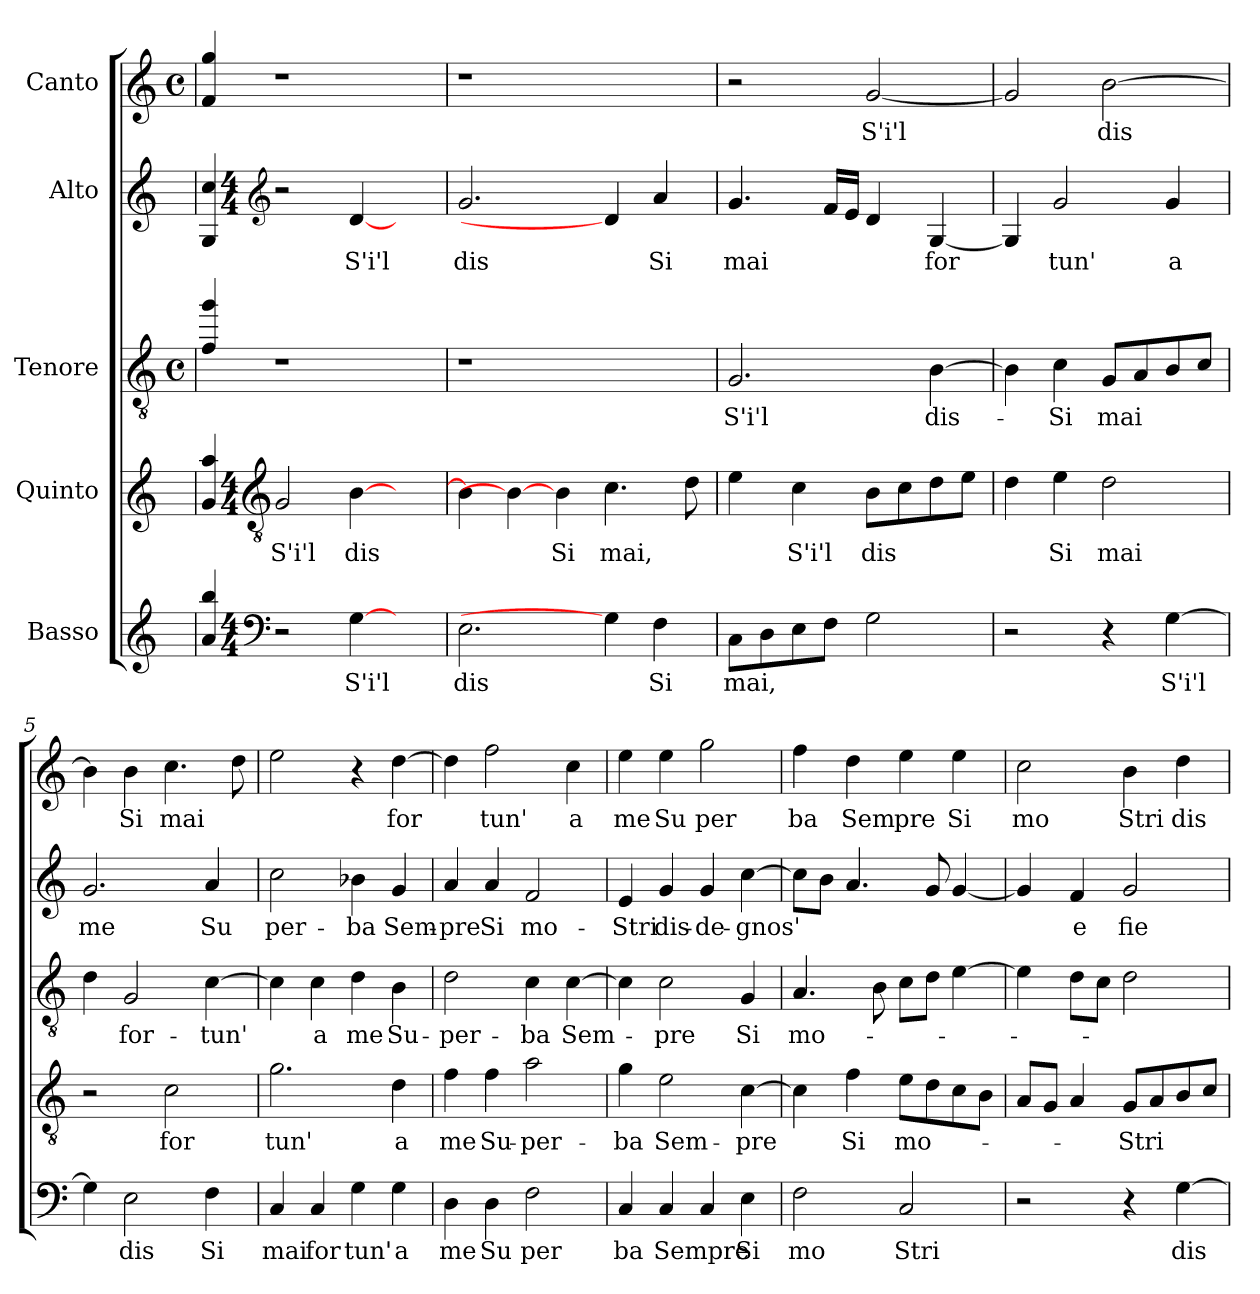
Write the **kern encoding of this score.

**kern	**text	**kern	**text	**kern	**text	**kern	**text	**kern	**text
*part5	*part5	*part4	*part4	*part3	*part3	*part2	*part2	*part1	*part1
*staff5	*staff5	*staff4	*staff4	*staff3	*staff3	*staff2	*staff2	*staff1	*staff1
*I"Basso	*	*I"Quinto	*	*I"Tenore	*	*I"Alto	*	*I"Canto	*
!!LO:PB:g=z
*stria5	*	*stria5	*	*stria5	*	*stria5	*	*stria5	*
*	*	*	*	*clefGv2	*	*	*	*clefG2	*
*	*	*	*	*M4/4	*	*	*	*M4/4	*
*	*	*	*	*met(c)	*	*	*	*met(c)	*
=1	=1!	=1	=1!	=1	=1!	=1	=1!	=1!	=1!
4bb/ 4a/	.	4aa/ 4g/	.	4gg/ 4f/	.	4cc/ 4G/	.	4gg/ 4f/	.
*clefF4	*	*clefGv2	*	*	*	*clefG2	*	*	*
*M4/4	*	*M4/4	*	*	*	*M4/4	*	*	*
*met(c)	*	*met(c)	*	*	*	*met(c)	*	*	*
!	!	!	!LO:LY:b:cj	!LO:N:vis=1	!	!	!	!LO:N:vis=1	!
2r	.	2G/	S'i'l	1r	.	2r	.	1r	.
!	!LO:LY:b:cj	!	!LO:LY:b	!	!	!	!LO:LY:b:cj	!	!
[4G\	S'i'l	[>4B\	dis	.	.	[4d/	S'i'l	.	.
4ryy	.	4ryy	.	.	.	4ryy	.	.	.
=2	=2	=2	=2	=2	=2	=2	=2	=2	=2
!	!LO:LY:b:cj	!	!	!	!	!	!LO:LY:b:cj	!	!
2.E\	dis	4B\]	.	1r	.	2.g/	dis	1r	.
.	.	4B\_	.	.	.	.	.	.	.
!	!	!	!LO:LY:b:cj	!	!	!	!	!	!
.	.	4B\	Si	.	.	.	.	.	.
!	!	!	!LO:LY:b	!	!	!	!	!	!
4G\]	.	4.c\	mai,	.	.	4d/]	.	.	.
!	!LO:LY:b:cj	!	!	!	!	!	!LO:LY:b:cj	!	!
4F\	Si	.	.	4ryy	.	4a/	Si	4ryy	.
.	.	8d\	.	.	.	.	.	.	.
=3	=3	=3	=3	=3	=3	=3	=3	=3	=3
!	!LO:LY:b	!	!	!	!LO:LY:b:cj	!	!LO:LY:b	!	!
8C\L	mai,	4e\	.	2.G/	S'i'l	4.g/	mai	2r	.
8D\	.	.	.	.	.	.	.	.	.
!	!	!	!LO:LY:b:cj	!	!	!	!	!	!
8E\	.	4c\	S'i'l	.	.	.	.	.	.
8F\J	.	.	.	.	.	16f/L	.	.	.
.	.	.	.	.	.	16e/J	.	.	.
!	!	!	!LO:LY:b	!	!	!	!	!	!LO:LY:b
2G\	.	8B\L	dis	.	.	4d/	.	[<2g/	S'i'l
.	.	8c\	.	.	.	.	.	.	.
!	!	!	!	!	!LO:LY:b	!	!LO:LY:b	!	!
.	.	8d\	.	[>4B\	dis-	[<4G/	for	.	.
.	.	8e\J	.	.	.	.	.	.	.
=4	=4	=4	=4	=4	=4	=4	=4	=4	=4
2r	.	4d\	.	4B\]	.	4G/]	.	2g/]	.
!	!	!	!LO:LY:b:cj	!	!LO:LY:b:cj	!	!LO:LY:b:cj	!	!
.	.	4e\	Si	4c\	-Si	2g/	tun'	.	.
!	!	!	!LO:LY:b:cj	!	!LO:LY:b	!	!	!	!LO:LY:b
4r	.	2d\	mai	8G/L	mai	.	.	[>2b\	dis
.	.	.	.	8A/	.	.	.	.	.
!	!LO:LY:b	!	!	!	!	!	!LO:LY:b:cj	!	!
[>4G\	S'i'l	.	.	8B/	.	4g/	a	.	.
.	.	.	.	8c/J	.	.	.	.	.
=5	=5	=5	=5	=5	=5	=5	=5	=5	=5
!	!	!	!	!	!	!	!LO:LY:b:cj	!	!
4G\]	.	2r	.	4d\	.	2.g/	me	4b\]	.
!	!LO:LY:b:cj	!	!	!	!LO:LY:b:cj	!	!	!	!LO:LY:b:cj
2E\	dis	.	.	2G/	for-	.	.	4b\	Si
!	!	!	!LO:LY:b:cj	!	!	!	!	!	!LO:LY:b
.	.	2c\	for	.	.	.	.	4.cc\	mai
!	!LO:LY:b:cj	!	!	!	!LO:LY:b	!	!LO:LY:b:cj	!	!
4F\	Si	.	.	[<4c\	-tun'	4a/	Su	.	.
.	.	.	.	.	.	.	.	8dd\	.
!!LO:LB:g=z
=6	=6	=6	=6	=6	=6	=6	=6	=6	=6
!	!LO:LY:b:cj	!	!LO:LY:b:cj	!	!	!	!LO:LY:b:cj	!	!
4C/	mai	2.g\	tun'	4c\]	.	2cc\	per-	2ee\	.
!	!LO:LY:b:cj	!	!	!	!LO:LY:b:cj	!	!	!	!
4C/	for	.	.	4c\	a	.	.	.	.
!	!LO:LY:b:cj	!	!	!	!LO:LY:b:cj	!	!LO:LY:b:cj	!	!
4G\	tun'	.	.	4d\	me	4b-X\	-ba	4r	.
!	!LO:LY:b:cj	!	!LO:LY:b:cj	!	!LO:LY:b:cj	!	!LO:LY:b:cj	!	!LO:LY:b
4G\	a	4d\	a	4B\	Su-	4g/	Sem-	[>4dd\	for
=7	=7	=7	=7	=7	=7	=7	=7	=7	=7
!	!LO:LY:b:cj	!	!LO:LY:b:cj	!	!LO:LY:b:cj	!	!LO:LY:b:cj	!	!
4D\	me	4f\	me	2d\	-per-	4a/	-pre	4dd\]	.
!	!LO:LY:b:cj	!	!LO:LY:b:cj	!	!	!	!LO:LY:b:cj	!	!LO:LY:b:cj
4D\	Su	4f\	Su-	.	.	4a/	Si	2ff\	tun'
!	!LO:LY:b:cj	!	!LO:LY:b:cj	!	!LO:LY:b:cj	!	!LO:LY:b:cj	!	!
2F\	per	2a\	-per-	4c\	-ba	2f/	mo-	.	.
!	!	!	!	!	!LO:LY:b	!	!	!	!LO:LY:b:cj
.	.	.	.	[>4c\	Sem-	.	.	4cc\	a
=8	=8	=8	=8	=8	=8	=8	=8	=8	=8
!	!LO:LY:b:cj	!	!LO:LY:b:cj	!	!	!	!LO:LY:b:cj	!	!LO:LY:b:cj
4C/	ba	4g\	-ba	4c\]	.	4e/	-Stri	4ee\	me
!	!LO:LY:b:cj	!	!LO:LY:b:cj	!	!LO:LY:b:cj	!	!LO:LY:b:cj	!	!LO:LY:b:cj
4C/	Sempre	2e\	Sem-	2c\	-pre	4g/	dis-	4ee\	Su
!	!	!	!	!	!	!	!LO:LY:b:cj	!	!LO:LY:b:cj
4C/	.	.	.	.	.	4g/	-de-	2gg\	per
!	!LO:LY:b:cj	!	!LO:LY:b	!	!LO:LY:b:cj	!	!LO:LY:b	!	!
4E\	Si	[>4c\	-pre	4G/	Si	[>4cc\	-gnos'	.	.
=9	=9	=9	=9	=9	=9	=9	=9	=9	=9
!	!LO:LY:b:cj	!	!	!	!LO:LY:b	!	!	!	!LO:LY:b:cj
2F\	mo	4c\]	.	4.A/	mo-	8cc\L]	.	4ff\	ba
.	.	.	.	.	.	8b\J	.	.	.
!	!	!	!LO:LY:b:cj	!	!	!	!	!	!LO:LY:b:cj
.	.	4f\	Si	.	.	4.a/	.	4dd\	Sem
.	.	.	.	8B\	.	.	.	.	.
!	!LO:LY:b:cj	!	!LO:LY:b	!	!	!	!	!	!LO:LY:b:cj
2C/	Stri	8e\L	mo-	8c\L	.	.	.	4ee\	pre
.	.	8d\	.	8d\J	.	8g/	.	.	.
!	!	!	!	!	!	!	!	!	!LO:LY:b:cj
.	.	8c\	.	[>4e\	.	[<4g/	.	4ee\	Si
.	.	8B\J	.	.	.	.	.	.	.
=10	=10	=10	=10	=10	=10	=10	=10	=10	=10
!	!	!	!	!	!	!	!	!	!LO:LY:b:cj
2r	.	8A/L	.	4e\]	.	4g/]	.	2cc\	mo
.	.	8G/J	.	.	.	.	.	.	.
!	!	!	!	!	!	!	!LO:LY:b:cj	!	!
.	.	4A/	.	8d\L	.	4f/	e	.	.
.	.	.	.	8c\J	.	.	.	.	.
!	!	!	!LO:LY:b	!	!	!	!LO:LY:b:cj	!	!LO:LY:b:cj
4r	.	8G/L	-Stri	2d\	.	2g/	fie-	4b\	Stri
.	.	8A/	.	.	.	.	.	.	.
!	!LO:LY:b	!	!	!	!	!	!	!	!LO:LY:b:cj
[>4G\	dis	8B/	.	.	.	.	.	4dd\	dis
.	.	8c/J	.	.	.	.	.	.	.
=	=	=	=	=	=	=	=	=	=
*-	*-	*-	*-	*-	*-	*-	*-	*-	*-
